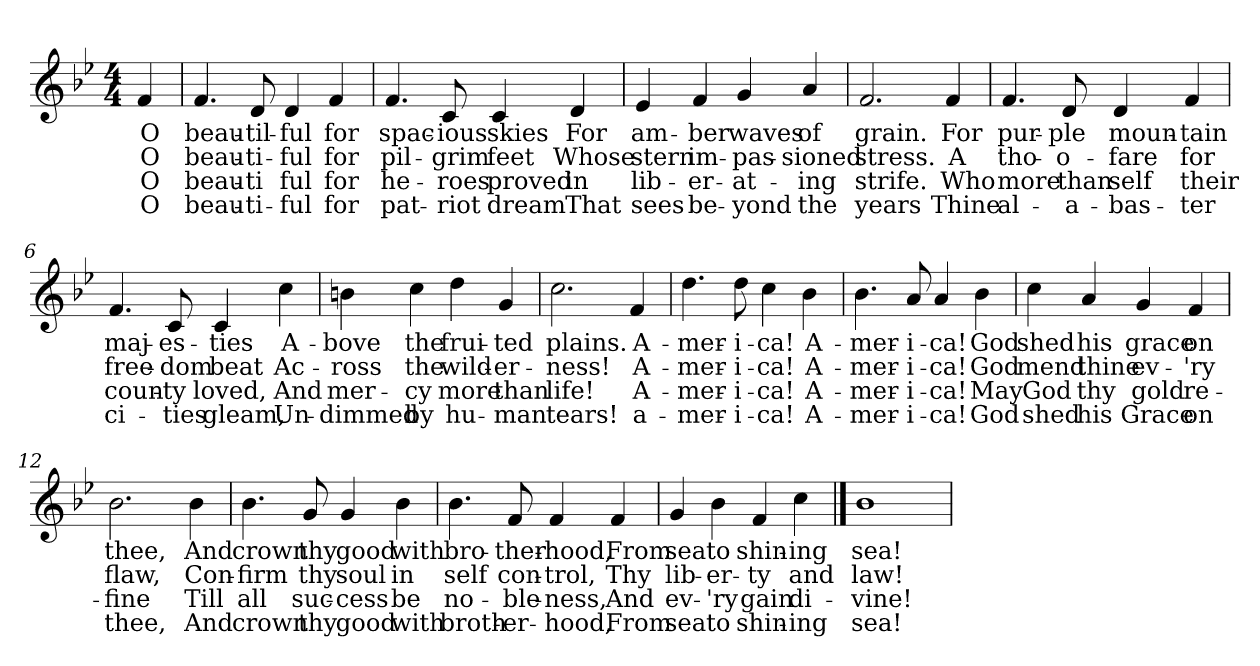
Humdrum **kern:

**kern	**text	**text	**text	**text
*part1	*part1	*part1	*part1	*part1
*staff1	*staff1	*staff1	*staff1	*staff1
*clefG2	*	*	*	*
*k[b-e-]	*	*	*	*
*B-:	*	*	*	*
*M4/4	*	*	*	*
=	=	=	=	=
4f/	O	O	O	O
=1	=1	=1	=1	=1
4.f/	beau-	beau-	beau-	beau-
8d/	-til-	-ti-	-ti	-ti-
4d/	-ful	-ful	ful	-ful
4f/	for	for	for	for
=2	=2	=2	=2	=2
4.f/	spac-	pil-	he-	pat-
8c/	-ious	-grim	-roes	-riot
4c/	skies	feet	proved	dream
4d/	For	Whose	in	That
=3	=3	=3	=3	=3
4e-/	am-	stern	lib-	sees
4f/	-ber	im-	-er-	be-
4g/	waves	-pas-	-at-	-yond
4a/	of	-sioned	-ing	the
!!LO:LB:g=z
=4	=4	=4	=4	=4
2.f/	grain.	stress.	strife.	years
4f/	For	A	Who	Thine
=5	=5	=5	=5	=5
4.f/	pur-	tho-	more	al-
8d/	-ple	-o-	than	-a-
4d/	moun-	-fare	self	-bas-
4f/	-tain	for	their	-ter
=6	=6	=6	=6	=6
4.f/	maj-	free-	coun-	ci-
8c/	-es-	-dom	-ty	-ties
4c/	-ties	beat	loved,	gleam,
4cc\	A-	Ac-	And	Un-
!!LO:LB:g=z
=7	=7	=7	=7	=7
4bn\	-bove	-ross	mer-	-dimmed
4cc\	the	the	-cy	by
4dd\	frui-	wild-	more	hu-
4g/	-ted	-er-	than	-man
=8	=8	=8	=8	=8
2.cc\	plains.	-ness!	life!	tears!
4f/	A-	A-	A-	a-
=9	=9	=9	=9	=9
4.dd\	-mer-	-mer-	-mer-	-mer-
8dd\	-i-	-i-	-i-	-i-
4cc\	-ca!	-ca!	-ca!	-ca!
4b-\	A-	A-	A-	A-
!!LO:LB:g=z
=10	=10	=10	=10	=10
4.b-\	-mer-	-mer-	-mer-	-mer-
8a/	-i-	-i-	-i-	-i-
4a/	-ca!	-ca!	-ca!	-ca!
4b-\	God	God	May	God
=11	=11	=11	=11	=11
4cc\	shed	mend	God	shed
4a/	his	thine	thy	his
4g/	grace	ev-	gold	Grace
4f/	on	-'ry	re-	on
=12	=12	=12	=12	=12
2.b-\	thee,	flaw,	-fine	thee,
4b-\	And	Con-	Till	And
!!LO:LB:g=z
=13	=13	=13	=13	=13
4.b-\	crown	-firm	all	crown
8g/	thy	thy	suc-	thy
4g/	good	soul	-cess	good
4b-\	with	in	be	with
=14	=14	=14	=14	=14
4.b-\	bro-	self	no-	broth-
8f/	-ther-	con-	-ble-	-er-
4f/	-hood,	-trol,	-ness,	-hood,
4f/	From	Thy	And	From
=15	=15	=15	=15	=15
4g/	sea	lib-	ev-	sea
4b-\	to	-er-	-'ry	to
4f/	shin-	-ty	gain	shin-
4cc\	-ing	and	di-	-ing
==16	==16	==16	==16	==16
1b-	sea!	law!	-vine!	sea!
=	=	=	=	=
*-	*-	*-	*-	*-
